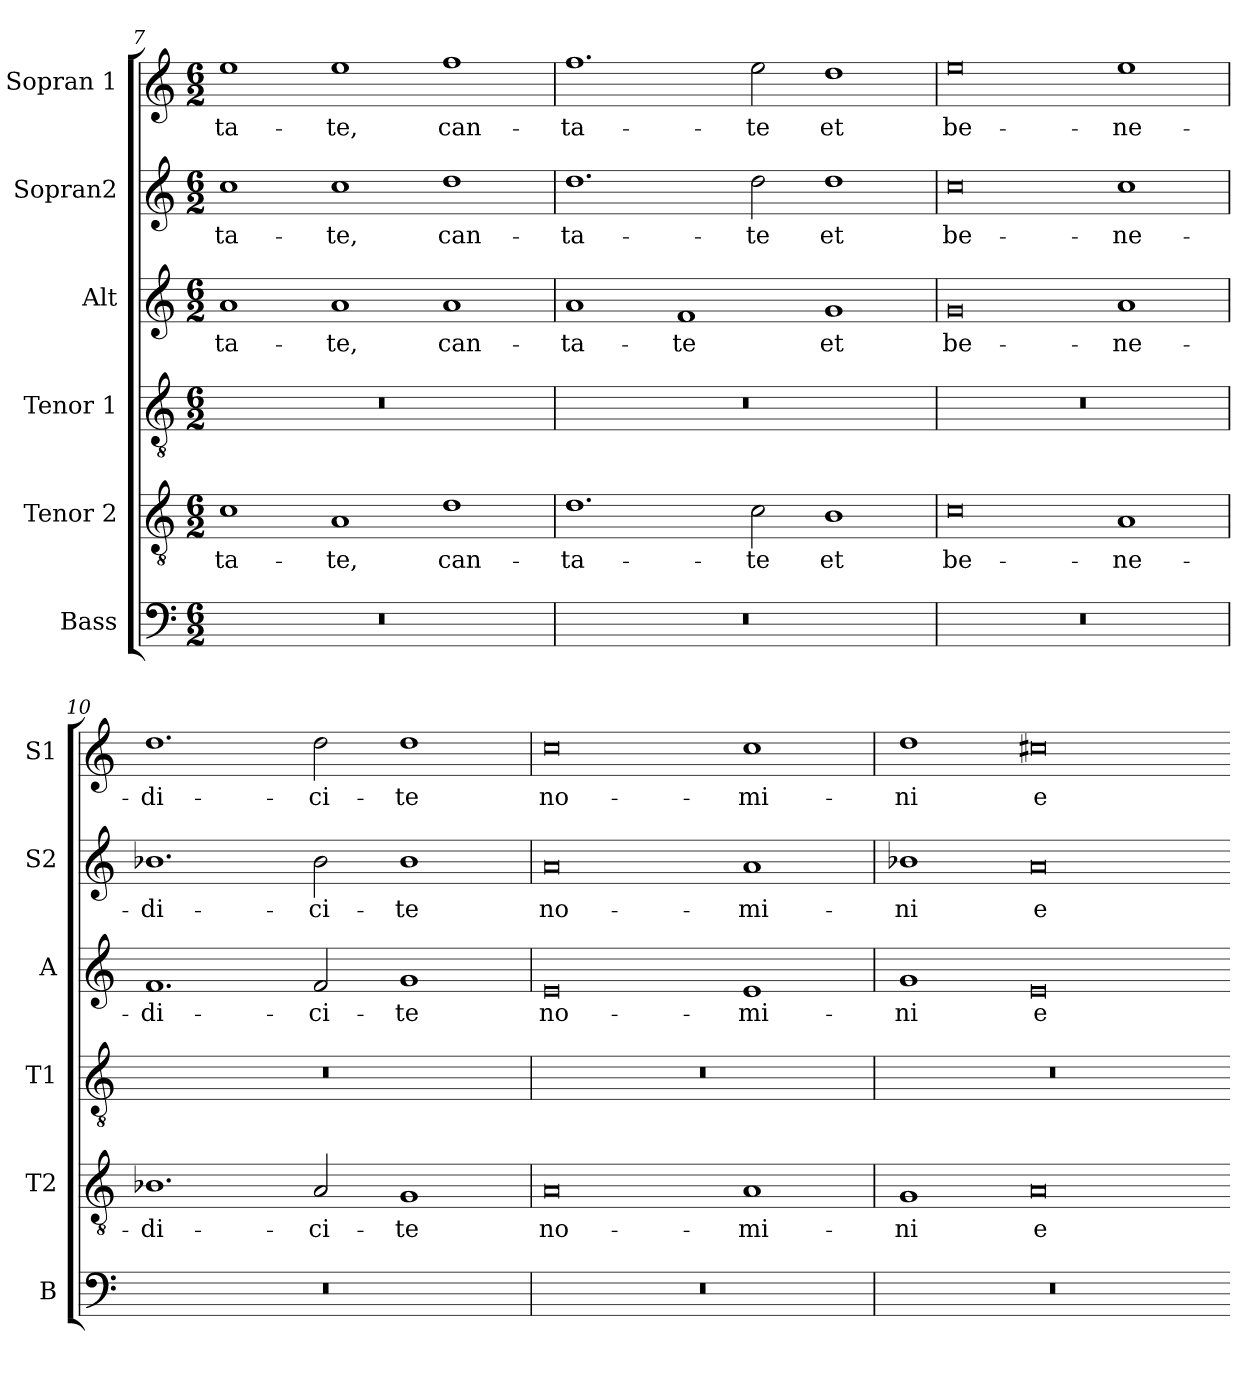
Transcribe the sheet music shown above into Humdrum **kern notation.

**kern	**kern	**text	**kern	**kern	**text	**kern	**text	**kern	**text
*part6	*part5	*part5	*part4	*part3	*part3	*part2	*part2	*part1	*part1
*staff6	*staff5	*staff5	*staff4	*staff3	*staff3	*staff2	*staff2	*staff1	*staff1
*I"Bass	*I"Tenor 2	*	*I"Tenor 1	*I"Alt	*	*I"Sopran2	*	*I"Sopran 1	*
*I'B	*I'T2	*	*I'T1	*I'A	*	*I'S2	*	*I'S1	*
*clefF4	*clefGv2	*	*clefGv2	*clefG2	*	*clefG2	*	*clefG2	*
*k[]	*k[]	*	*k[]	*k[]	*	*k[]	*	*k[]	*
*M6/2	*M6/2	*	*M6/2	*M6/2	*	*M6/2	*	*M6/2	*
=7	=7	=7	=7	=7	=7	=7	=7	=7	=7
!	!	!LO:LY:b	!	!	!LO:LY:b	!	!LO:LY:b	!	!LO:LY:b
0.r	1c	-ta-	0.r	1a	-ta-	1cc	-ta-	1ee	-ta-
!	!	!LO:LY:b	!	!	!LO:LY:b	!	!LO:LY:b	!	!LO:LY:b
.	1A	-te,	.	1a	-te,	1cc	-te,	1ee	-te,
!	!	!LO:LY:b	!	!	!LO:LY:b	!	!LO:LY:b	!	!LO:LY:b
.	1d	can-	.	1a	can-	1dd	can-	1ff	can-
=8'	=8'	=8'	=8'	=8'	=8'	=8'	=8'	=8'	=8'
!	!	!LO:LY:b	!	!	!LO:LY:b	!	!LO:LY:b	!	!LO:LY:b
0.r	1.d	-ta-	0.r	1a	-ta-	1.dd	-ta-	1.ff	-ta-
!	!	!	!	!	!LO:LY:b	!	!	!	!
.	.	.	.	1f	-te	.	.	.	.
!	!	!LO:LY:b	!	!	!	!	!LO:LY:b	!	!LO:LY:b
.	2c\	-te	.	.	.	2dd\	-te	2ee\	-te
!	!	!LO:LY:b	!	!	!LO:LY:b	!	!LO:LY:b	!	!LO:LY:b
.	1B	et	.	1g	et	1dd	et	1dd	et
=9'	=9'	=9'	=9'	=9'	=9'	=9'	=9'	=9'	=9'
!	!	!LO:LY:b	!	!	!LO:LY:b	!	!LO:LY:b	!	!LO:LY:b
0.r	0c	be-	0.r	0g	be-	0cc	be-	0ee	be-
!	!	!LO:LY:b	!	!	!LO:LY:b	!	!LO:LY:b	!	!LO:LY:b
.	1A	-ne-	.	1a	-ne-	1cc	-ne-	1ee	-ne-
=10'	=10'	=10'	=10'	=10'	=10'	=10'	=10'	=10'	=10'
!	!	!LO:LY:b	!	!	!LO:LY:b	!	!LO:LY:b	!	!LO:LY:b
0.r	1.B-X	-di-	0.r	1.f	-di-	1.b-X	-di-	1.dd	-di-
!	!	!LO:LY:b	!	!	!LO:LY:b	!	!LO:LY:b	!	!LO:LY:b
.	2A/	-ci-	.	2f/	-ci-	2b-\	-ci-	2dd\	-ci-
!	!	!LO:LY:b	!	!	!LO:LY:b	!	!LO:LY:b	!	!LO:LY:b
.	1G	-te	.	1g	-te	1b-	-te	1dd	-te
=11'	=11'	=11'	=11'	=11'	=11'	=11'	=11'	=11'	=11'
!	!	!LO:LY:b	!	!	!LO:LY:b	!	!LO:LY:b	!	!LO:LY:b
0.r	0A	no-	0.r	0e	no-	0a	no-	0cc	no-
!	!	!LO:LY:b	!	!	!LO:LY:b	!	!LO:LY:b	!	!LO:LY:b
.	1A	-mi-	.	1e	-mi-	1a	-mi-	1cc	-mi-
!!LO:PB:g=z
=12'	=12'	=12'	=12'	=12'	=12'	=12'	=12'	=12'	=12'
!	!	!LO:LY:b	!	!	!LO:LY:b	!	!LO:LY:b	!	!LO:LY:b
0.r	1G	-ni	0.r	1g	-ni	1b-X	-ni	1dd	-ni
!	!	!LO:LY:b	!	!	!LO:LY:b	!	!LO:LY:b	!	!LO:LY:b
.	0A	e-	.	0e	e-	0a	e-	0cc#X	e-
=-	=-	=-	=-	=-	=-	=-	=-	=-	=-
*-	*-	*-	*-	*-	*-	*-	*-	*-	*-
